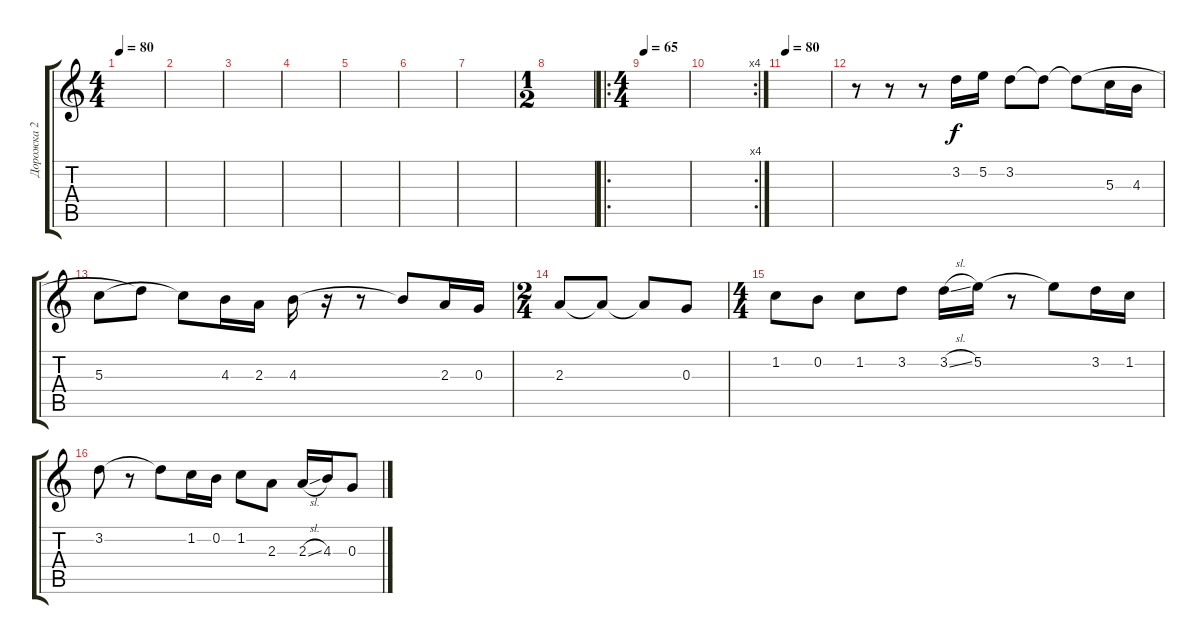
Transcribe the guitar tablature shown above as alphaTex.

\track ("Дорожка 2" "Дорожка 2") {instrument acousticguitarnylon}
\staff {score tabs}
\tuning (E4 B3 G3 D3 A2 E2) {hide}
\ts (4 4)
\tempo 80
\clef g2
\ks c
|
|
|
|
|
|
|
\ts (1 2)
|
\ro
\ts (4 4)
\tempo 65
|
\rc 4
|
\tempo 80
|
r.8 r.8 r.8 3.2.16 5.2.16 3.2.8 3.2{t}.8 3.2{t}.8 5.3.16 4.3.16 |
5.3.8 3.2{t}.8 5.3{t}.8 4.3.16 2.3.16 4.3.16 r.16 r.8 4.3{t}.8 2.3.16 0.3.16 |
\ts (2 4)
2.3.8 2.3{t}.8 2.3{t}.8 0.3.8 |
\ts (4 4)
1.2.8 0.2.8 1.2.8 3.2.8 3.2{sl}.16 5.2.16 r.8 5.2{t}.8 3.2.16 1.2.16 |
3.2.8 r.8 3.2{t}.8 1.2.16 0.2.16 1.2.8 2.3.8 2.3{sl}.16 4.3.16 0.3.8
